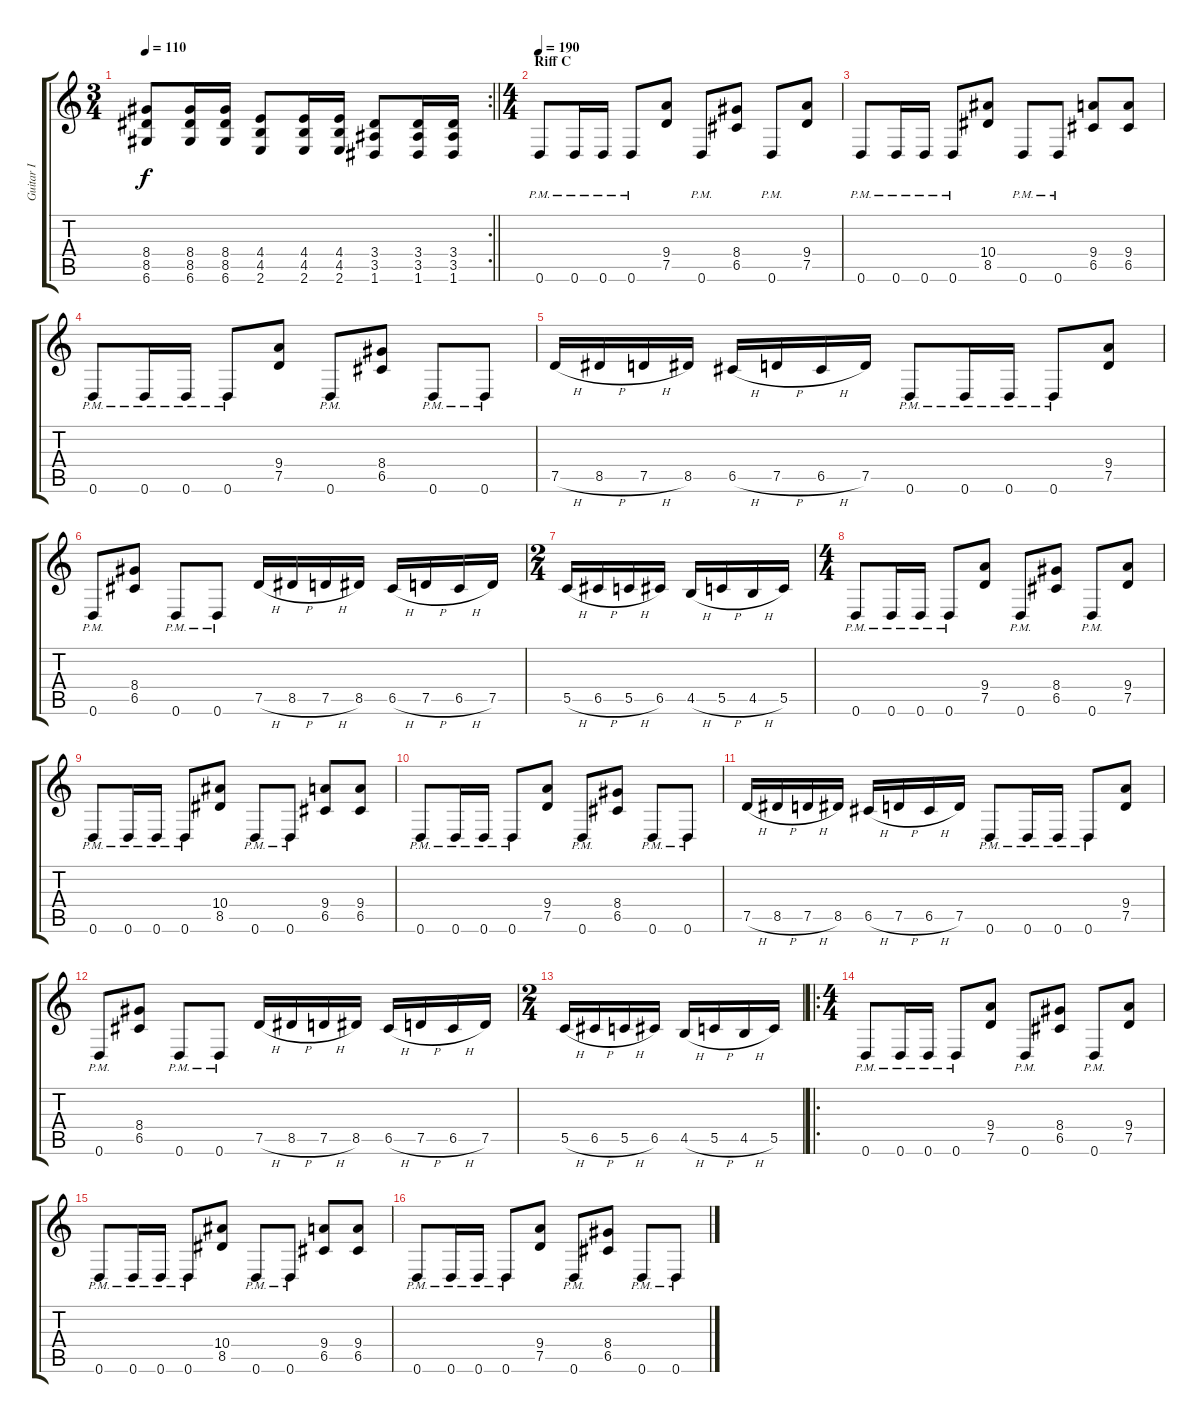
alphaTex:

\track ("Guitar I" "Guitar I") {instrument overdrivenguitar}
\staff {score tabs}
\tuning (D4 A3 F3 C3 G2 D2) {hide}
\rc 2
\ts (3 4)
\tempo 110
\clef g2
\barLineRight lightlight
\ks c
(8.4 8.5 6.6).8{dy f} (8.4 8.5 6.6).16 (8.4 8.5 6.6).16 (4.4 4.5 2.6).8 (4.4 4.5 2.6).16 (4.4 4.5 2.6).16 (3.4 3.5 1.6).8 (3.4 3.5 1.6).16 (3.4 3.5 1.6).16 |
\ts (4 4)
\section ("" "Riff C")
\tempo 190
0.6{pm}.8 0.6{pm}.16 0.6{pm}.16 0.6{pm}.8 (9.4 7.5).8 0.6{pm}.8 (8.4 6.5).8 0.6{pm}.8 (9.4 7.5).8 |
0.6{pm}.8 0.6{pm}.16 0.6{pm}.16 0.6{pm}.8 (10.4 8.5).8 0.6{pm}.8 0.6{pm}.8 (9.4 6.5).8 (9.4 6.5).8 |
0.6{pm}.8 0.6{pm}.16 0.6{pm}.16 0.6{pm}.8 (9.4 7.5).8 0.6{pm}.8 (8.4 6.5).8 0.6{pm}.8 0.6{pm}.8 |
7.5{h}.16 8.5{h}.16 7.5{h}.16 8.5.16 6.5{h}.16 7.5{h}.16 6.5{h}.16 7.5.16 0.6{pm}.8 0.6{pm}.16 0.6{pm}.16 0.6{pm}.8 (9.4 7.5).8 |
0.6{pm}.8 (8.4 6.5).8 0.6{pm}.8 0.6{pm}.8 7.5{h}.16 8.5{h}.16 7.5{h}.16 8.5.16 6.5{h}.16 7.5{h}.16 6.5{h}.16 7.5.16 |
\ts (2 4)
5.5{h}.16 6.5{h}.16 5.5{h}.16 6.5.16 4.5{h}.16 5.5{h}.16 4.5{h}.16 5.5.16 |
\ts (4 4)
0.6{pm}.8 0.6{pm}.16 0.6{pm}.16 0.6{pm}.8 (9.4 7.5).8 0.6{pm}.8 (8.4 6.5).8 0.6{pm}.8 (9.4 7.5).8 |
0.6{pm}.8 0.6{pm}.16 0.6{pm}.16 0.6{pm}.8 (10.4 8.5).8 0.6{pm}.8 0.6{pm}.8 (9.4 6.5).8 (9.4 6.5).8 |
0.6{pm}.8 0.6{pm}.16 0.6{pm}.16 0.6{pm}.8 (9.4 7.5).8 0.6{pm}.8 (8.4 6.5).8 0.6{pm}.8 0.6{pm}.8 |
7.5{h}.16 8.5{h}.16 7.5{h}.16 8.5.16 6.5{h}.16 7.5{h}.16 6.5{h}.16 7.5.16 0.6{pm}.8 0.6{pm}.16 0.6{pm}.16 0.6{pm}.8 (9.4 7.5).8 |
0.6{pm}.8 (8.4 6.5).8 0.6{pm}.8 0.6{pm}.8 7.5{h}.16 8.5{h}.16 7.5{h}.16 8.5.16 6.5{h}.16 7.5{h}.16 6.5{h}.16 7.5.16 |
\ts (2 4)
5.5{h}.16 6.5{h}.16 5.5{h}.16 6.5.16 4.5{h}.16 5.5{h}.16 4.5{h}.16 5.5.16 |
\ro
\ts (4 4)
0.6{pm}.8 0.6{pm}.16 0.6{pm}.16 0.6{pm}.8 (9.4 7.5).8 0.6{pm}.8 (8.4 6.5).8 0.6{pm}.8 (9.4 7.5).8 |
0.6{pm}.8 0.6{pm}.16 0.6{pm}.16 0.6{pm}.8 (10.4 8.5).8 0.6{pm}.8 0.6{pm}.8 (9.4 6.5).8 (9.4 6.5).8 |
0.6{pm}.8 0.6{pm}.16 0.6{pm}.16 0.6{pm}.8 (9.4 7.5).8 0.6{pm}.8 (8.4 6.5).8 0.6{pm}.8 0.6{pm}.8
